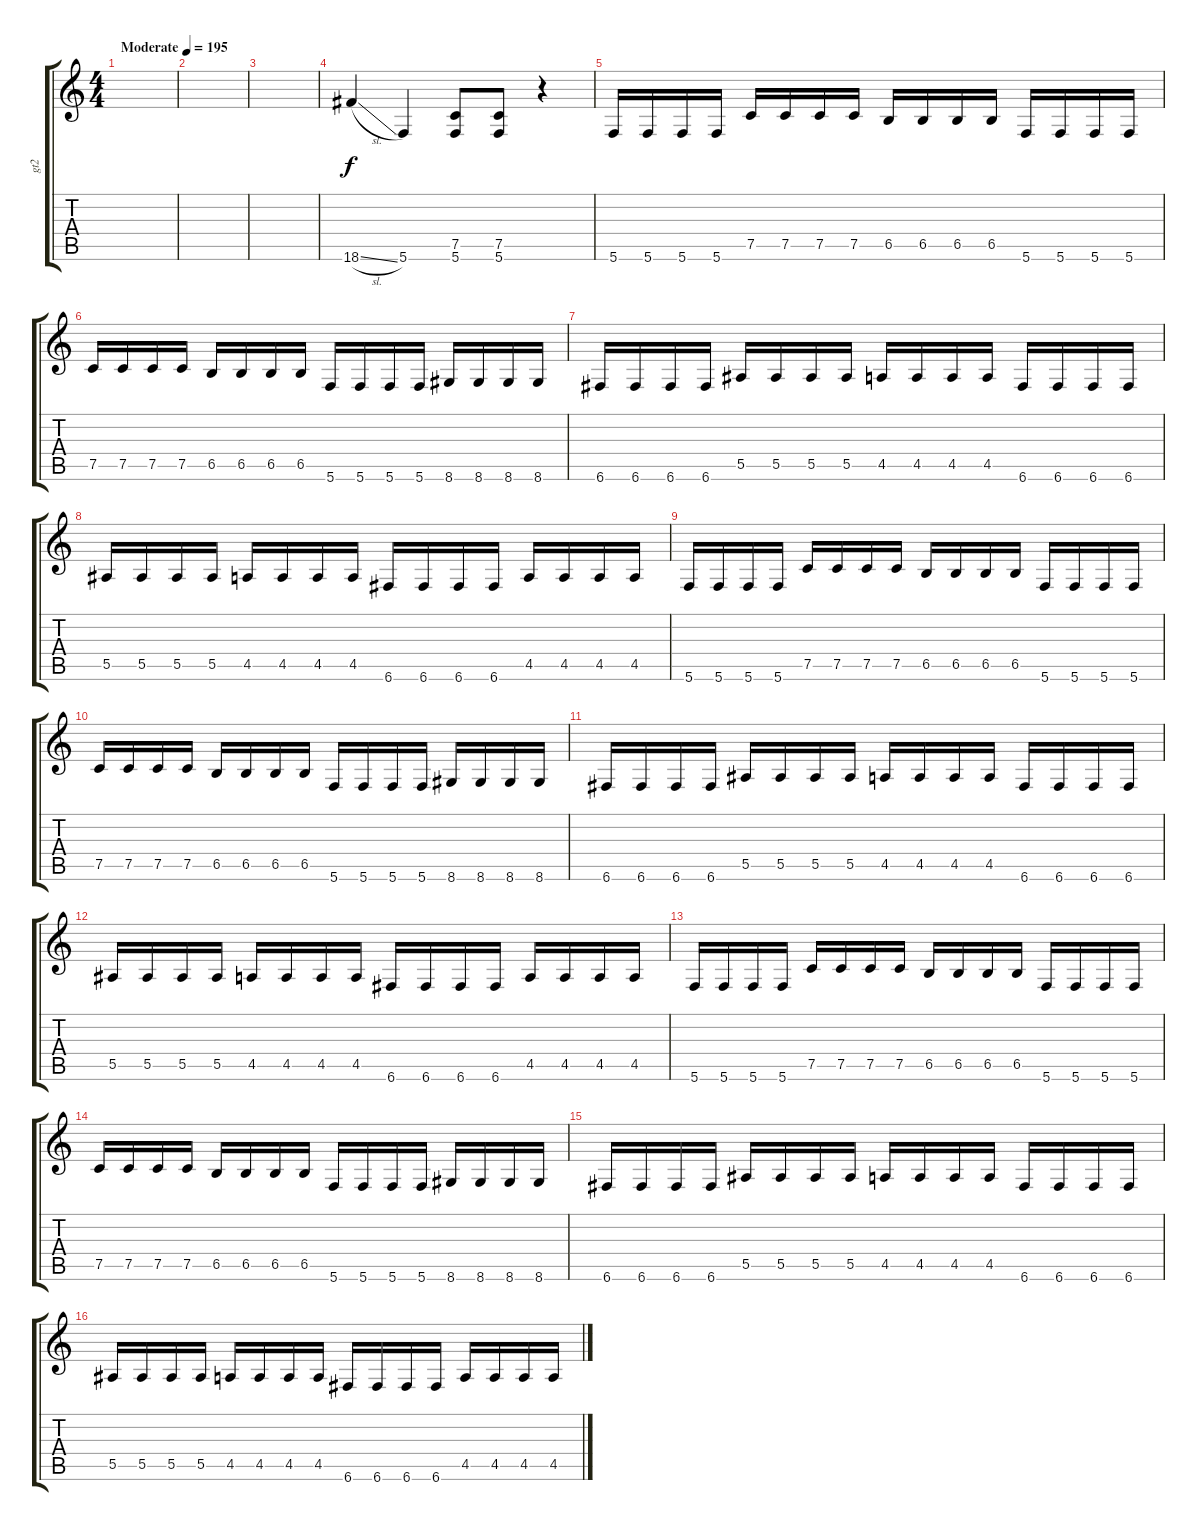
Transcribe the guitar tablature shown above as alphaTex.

\track ("gt2" "gt2") {instrument distortionguitar}
\staff {score tabs}
\tuning (C4 G3 Eb3 Bb2 F2 C2) {hide}
\ts (4 4)
\tempo (195 "Moderate")
\clef g2
\ks c
|
|
|
18.6{sl}.4 5.6.4 (7.5 5.6).8 (7.5 5.6).8 r.4 |
5.6.16 5.6.16 5.6.16 5.6.16 7.5.16 7.5.16 7.5.16 7.5.16 6.5.16 6.5.16 6.5.16 6.5.16 5.6.16 5.6.16 5.6.16 5.6.16 |
7.5.16 7.5.16 7.5.16 7.5.16 6.5.16 6.5.16 6.5.16 6.5.16 5.6.16 5.6.16 5.6.16 5.6.16 8.6.16 8.6.16 8.6.16 8.6.16 |
6.6.16 6.6.16 6.6.16 6.6.16 5.5.16 5.5.16 5.5.16 5.5.16 4.5.16 4.5.16 4.5.16 4.5.16 6.6.16 6.6.16 6.6.16 6.6.16 |
5.5.16 5.5.16 5.5.16 5.5.16 4.5.16 4.5.16 4.5.16 4.5.16 6.6.16 6.6.16 6.6.16 6.6.16 4.5.16 4.5.16 4.5.16 4.5.16 |
5.6.16 5.6.16 5.6.16 5.6.16 7.5.16 7.5.16 7.5.16 7.5.16 6.5.16 6.5.16 6.5.16 6.5.16 5.6.16 5.6.16 5.6.16 5.6.16 |
7.5.16 7.5.16 7.5.16 7.5.16 6.5.16 6.5.16 6.5.16 6.5.16 5.6.16 5.6.16 5.6.16 5.6.16 8.6.16 8.6.16 8.6.16 8.6.16 |
6.6.16 6.6.16 6.6.16 6.6.16 5.5.16 5.5.16 5.5.16 5.5.16 4.5.16 4.5.16 4.5.16 4.5.16 6.6.16 6.6.16 6.6.16 6.6.16 |
5.5.16 5.5.16 5.5.16 5.5.16 4.5.16 4.5.16 4.5.16 4.5.16 6.6.16 6.6.16 6.6.16 6.6.16 4.5.16 4.5.16 4.5.16 4.5.16 |
5.6.16 5.6.16 5.6.16 5.6.16 7.5.16 7.5.16 7.5.16 7.5.16 6.5.16 6.5.16 6.5.16 6.5.16 5.6.16 5.6.16 5.6.16 5.6.16 |
7.5.16 7.5.16 7.5.16 7.5.16 6.5.16 6.5.16 6.5.16 6.5.16 5.6.16 5.6.16 5.6.16 5.6.16 8.6.16 8.6.16 8.6.16 8.6.16 |
6.6.16 6.6.16 6.6.16 6.6.16 5.5.16 5.5.16 5.5.16 5.5.16 4.5.16 4.5.16 4.5.16 4.5.16 6.6.16 6.6.16 6.6.16 6.6.16 |
5.5.16 5.5.16 5.5.16 5.5.16 4.5.16 4.5.16 4.5.16 4.5.16 6.6.16 6.6.16 6.6.16 6.6.16 4.5.16 4.5.16 4.5.16 4.5.16
